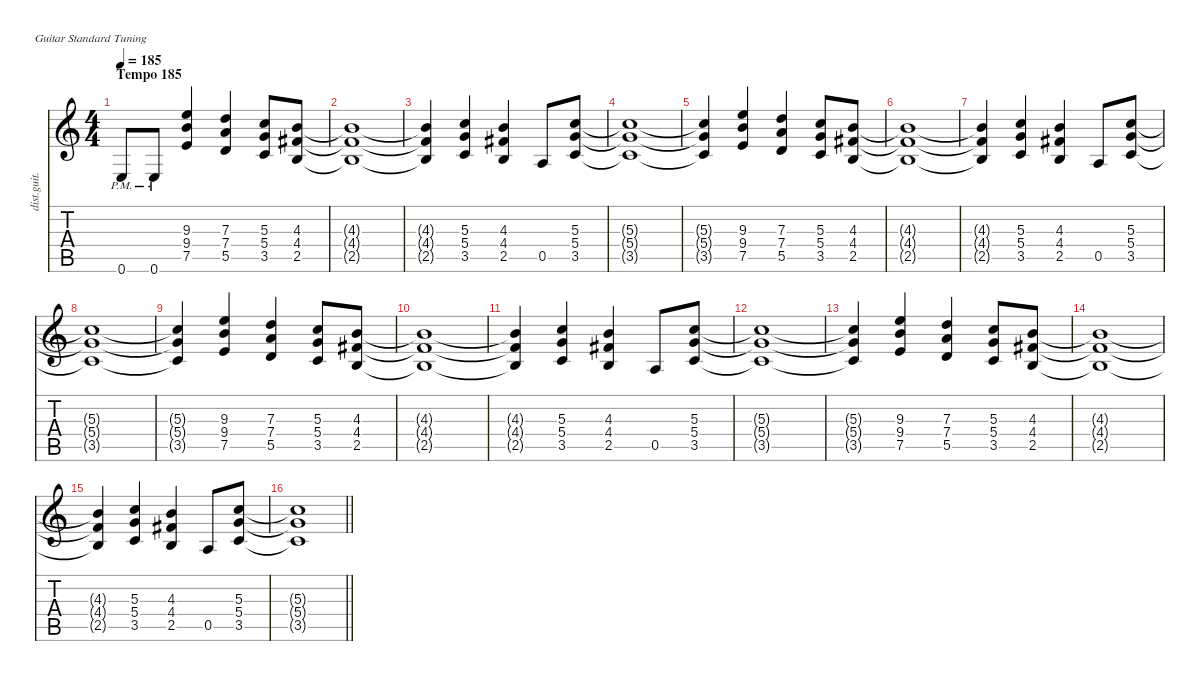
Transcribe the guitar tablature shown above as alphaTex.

\defaultSystemsLayout 4
\hideDynamics
\bracketExtendMode nobrackets
\otherSystemsTrackNameOrientation horizontal
\track ("Kirk Hammet (Guitar)" "dist.guit.") {instrument distortionguitar}
\staff {score tabs}
\tuning (E4 B3 G3 D3 A2 E2)
\ts (4 4)
\section ("" "Tempo 185")
\tempo 185
\clef g2
\ks c
0.6{pm}.8{dy f beam Up} 0.6{pm}.8{beam Up} (9.3 9.4 7.5).4{beam Up} (7.3 7.4 5.5).4{beam Up} (5.3 5.4 3.5).8{beam Up} (4.3 4.4{acc #} 2.5).8{beam Up} |
(4.3{t} 4.4{t acc #} 2.5{t}).1{beam Up} |
(4.3{t} 4.4{t acc #} 2.5{t}).4{beam Up} (5.3 5.4 3.5).4{beam Up} (4.3 4.4{acc #} 2.5).4{beam Up} 0.5.8{beam Up} (5.3 5.4 3.5).8{beam Up} |
(5.3{t} 5.4{t} 3.5{t}).1{beam Up} |
(5.3{t} 5.4{t} 3.5{t}).4{beam Up} (9.3 9.4 7.5).4{beam Up} (7.3 7.4 5.5).4{beam Up} (5.3 5.4 3.5).8{beam Up} (4.3 4.4{acc #} 2.5).8{beam Up} |
(4.3{t} 4.4{t acc #} 2.5{t}).1{beam Up} |
(4.3{t} 4.4{t acc #} 2.5{t}).4{beam Up} (5.3 5.4 3.5).4{beam Up} (4.3 4.4{acc #} 2.5).4{beam Up} 0.5.8{beam Up} (5.3 5.4 3.5).8{beam Up} |
(5.3{t} 5.4{t} 3.5{t}).1{beam Up} |
(5.3{t} 5.4{t} 3.5{t}).4{beam Up} (9.3 9.4 7.5).4{beam Up} (7.3 7.4 5.5).4{beam Up} (5.3 5.4 3.5).8{beam Up} (4.3 4.4{acc #} 2.5).8{beam Up} |
(4.3{t} 4.4{t acc #} 2.5{t}).1{beam Up} |
(4.3{t} 4.4{t acc #} 2.5{t}).4{beam Up} (5.3 5.4 3.5).4{beam Up} (4.3 4.4{acc #} 2.5).4{beam Up} 0.5.8{beam Up} (5.3 5.4 3.5).8{beam Up} |
(5.3{t} 5.4{t} 3.5{t}).1{beam Up} |
(5.3{t} 5.4{t} 3.5{t}).4{beam Up} (9.3 9.4 7.5).4{beam Up} (7.3 7.4 5.5).4{beam Up} (5.3 5.4 3.5).8{beam Up} (4.3 4.4{acc #} 2.5).8{beam Up} |
(4.3{t} 4.4{t acc #} 2.5{t}).1{beam Up} |
(4.3{t} 4.4{t acc #} 2.5{t}).4{beam Up} (5.3 5.4 3.5).4{beam Up} (4.3 4.4{acc #} 2.5).4{beam Up} 0.5.8{beam Up} (5.3 5.4 3.5).8{beam Up} |
\barLineRight lightlight
(5.3{t} 5.4{t} 3.5{t}).1{beam Up}
